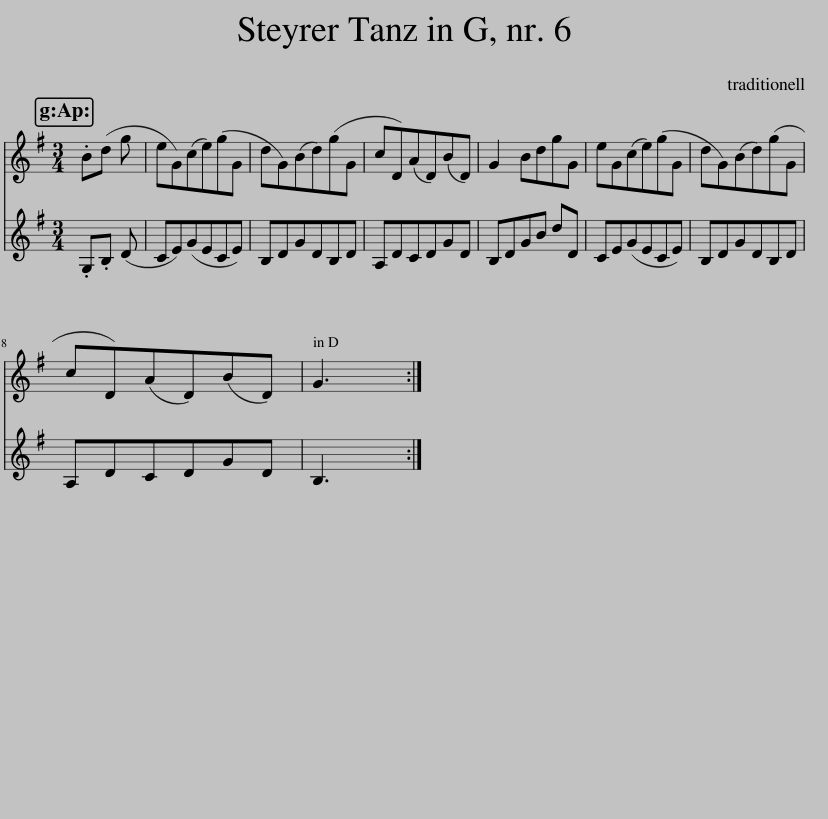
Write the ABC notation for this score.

X:1
%%score 1 2
L:1/8
M:3/4
I:linebreak $
K:G
V:1 treble
V:2 treble
V:1
 .B(d g | eG)(ce)(gG | dG)(Bd)(gG | cD)(AD)(BD) | G2 BdgG | %5
 eG(ce)(gG | dG)(Bd)(gG |$ cD)(AD)(BD) | G3 :| %9
V:2
 .G,.B, (D | CE)(GECE) | B,DGDB,D | A,DCDGD | B,DGB dD | %5
 CE(GECE) | B,DGDB,D |$ A,DCDGD | B,3 :| %9
